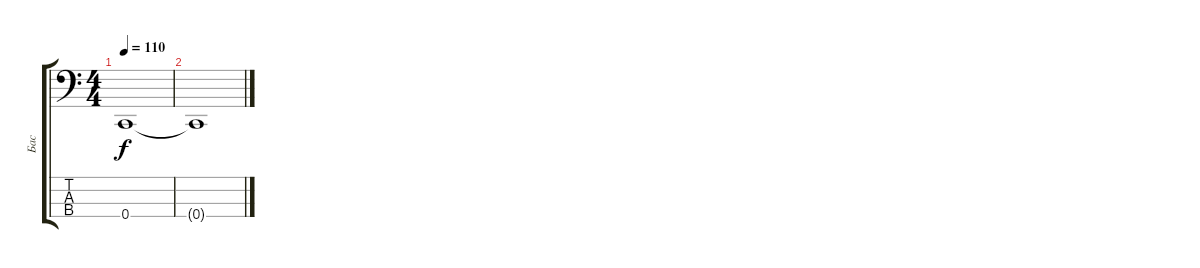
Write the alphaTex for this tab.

\track ("Бас" "Бас") {instrument electricbassfinger}
\staff {score tabs}
\tuning (F2 C2 G1 C1) {hide}
\ts (4 4)
\tempo 110
\clef f4
\ks c
0.4.1{dy f} |
0.4{t}.1
